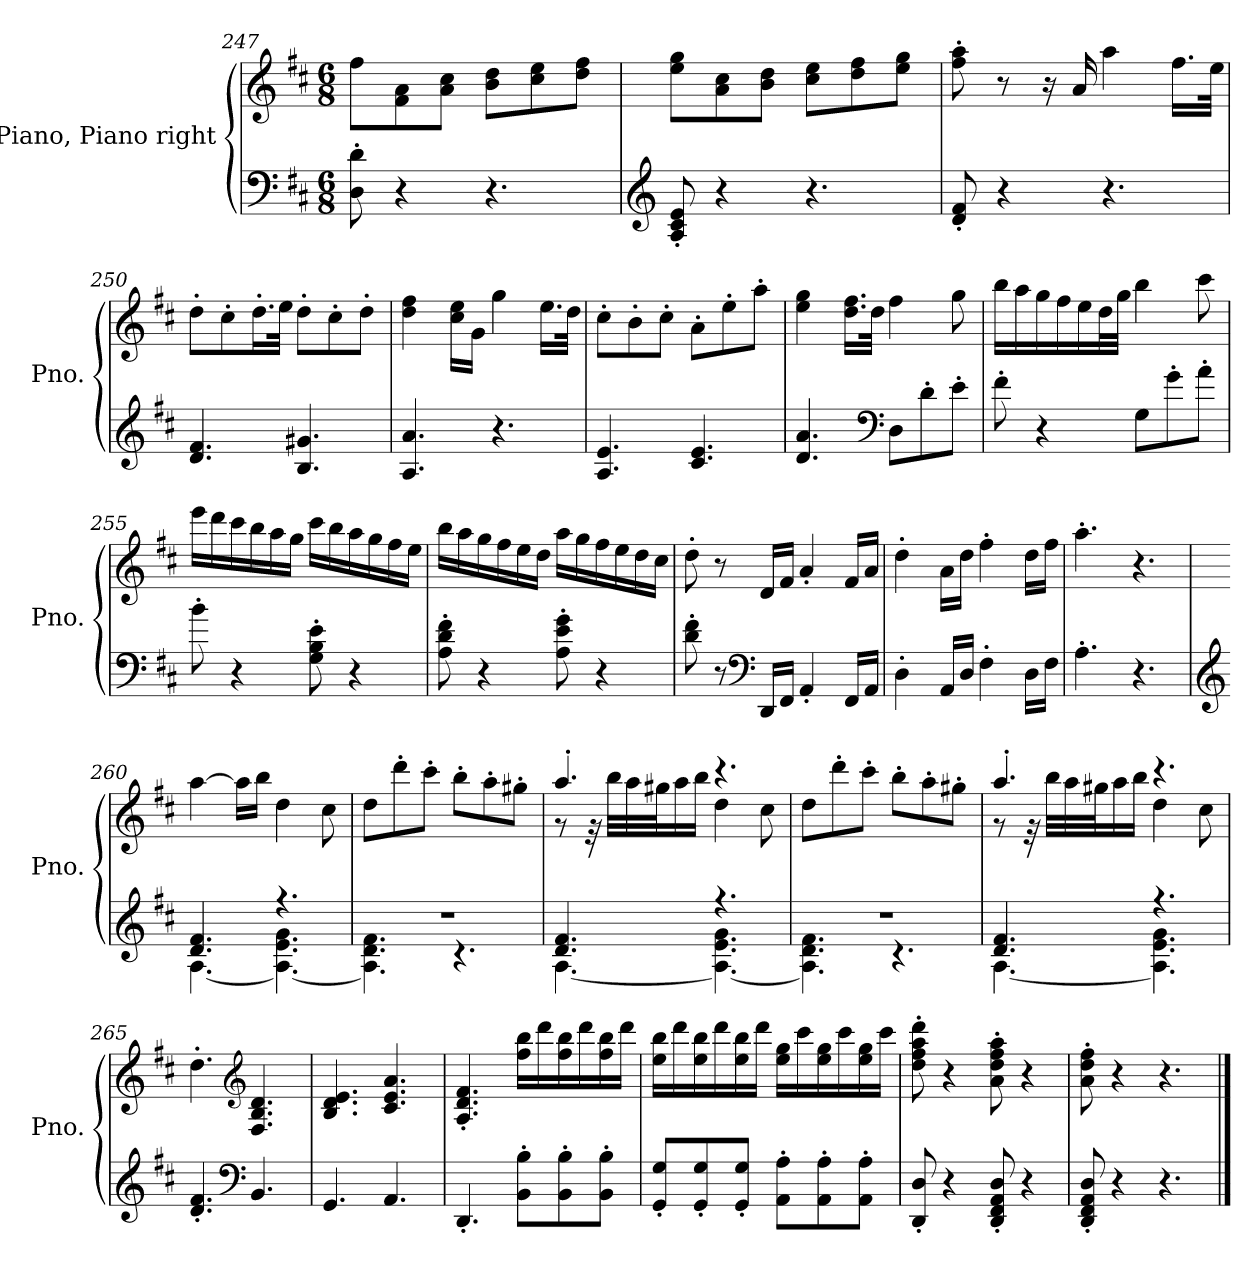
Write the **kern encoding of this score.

**kern	**kern
*part1	*part1
*staff2	*staff1
*I"Piano, Piano right	*
*I'Pno.	*
*clefF4	*clefG2
*k[f#c#]	*k[f#c#]
*M6/8	*M6/8
=247	=247
8D\' 8d\'	8ff#\L
4r	8f#\ 8a\
.	8a\ 8cc#\J
4.r	8b\ 8dd\L
.	8cc#\ 8ee\
.	8dd\ 8ff#\J
=248	=248
*clefG2	*
8A/' 8c#/' 8e/'	8ee\ 8gg\L
4r	8a\ 8cc#\
.	8b\ 8dd\J
4.r	8cc#\ 8ee\L
.	8dd\ 8ff#\
.	8ee\ 8gg\J
!!LO:LB:g=z
=249	=249
8d/' 8f#/'	8ff#\' 8aa\'
4r	8r
.	16r
.	16a/
4.r	4aa\
.	16.ff#\LL
.	32ee\JJk
=250	=250
4.d/ 4.f#/	8dd'\L
.	8cc#'\
.	16.dd'\L
.	32ee\JJk
4.B/ 4.g#X/	8dd'\L
.	8cc#'\
.	8dd'\J
=251	=251
4.A/ 4.a/	4dd\ 4ff#\
.	16cc#\ 16ee\LL
.	16g\JJ
4.r	4gg\
.	16.ee\LL
.	32dd\JJk
=252	=252
4.A/ 4.e/	8cc#'\L
.	8b'\
.	8cc#'\J
4.c#/ 4.e/	8a'\L
.	8ee'\
.	8aa'\J
=253	=253
4.d/ 4.a/	4ee\ 4gg\
.	16.dd\ 16.ff#\LL
.	32dd\JJk
*clefF4	*
8D\L	4ff#\
8d'\	.
8e'\J	8gg\
!!LO:LB:g=z
=254	=254
8f#'\	16bb\LL
.	16aa\
4r	16gg\
.	16ff#\
.	16ee\
.	32dd\L
.	32gg\JJJ
8G\L	4bb\
8g'\	.
8a'\J	8ccc#\
=255	=255
8b'\	16eee\LL
.	16ddd\
4r	16ccc#\
.	16bb\
.	16aa\
.	16gg\JJ
8G\' 8B\' 8e\'	16ccc#\LL
.	16bb\
4r	16aa\
.	16gg\
.	16ff#\
.	16ee\JJ
=256	=256
8A\' 8d\' 8f#\'	16bb\LL
.	16aa\
4r	16gg\
.	16ff#\
.	16ee\
.	16dd\JJ
8A\' 8e\' 8g\'	16aa\LL
.	16gg\
4r	16ff#\
.	16ee\
.	16dd\
.	16cc#\JJ
=257	=257
8d\' 8f#\'	8dd'\
8r	8r
*clefF4	*
16DD/LL	16d/LL
16FF#/JJ	16f#/JJ
4AA'/	4a'/
16FF#/LL	16f#/LL
16AA/JJ	16a/JJ
!!LO:LB:g=z
=258	=258
4D'\	4dd'\
16AA/LL	16a\LL
16D/JJ	16dd\JJ
4F#'\	4ff#'\
16D\LL	16dd\LL
16F#\JJ	16ff#\JJ
=259	=259
4.A'\	4.aa'\
4.r	4.r
=260	=260
*clefG2	*
*^	*
4.d/ 4.f#/	[4.A\	[4aa\
.	.	16aa\LL]
.	.	16bb\JJ
4.r	4.A\_ 4.e\ 4.g\	4dd\
.	.	8cc#\
=261	=261	=261
2.r	4.A\] 4.d\ 4.f#\	8dd\L
.	.	8ddd'\
.	.	8ccc#'\J
.	4.r	8bb'\L
.	.	8aa'\
.	.	8gg#X'\J
=262	=262	=262
*	*	*^
4.d/ 4.f#/	[4.A\	4.aa'/	8r
.	.	.	32r
.	.	.	32bb\LLL
.	.	.	32aa\
.	.	.	32gg#X\J
.	.	.	16aa\
.	.	.	16bb\JJ
4.r	4.A\_ 4.e\ 4.g\	4.r	4dd\
.	.	.	8cc#\
*	*	*v	*v
!!LO:LB:g=z
=263	=263	=263
2.r	4.A\] 4.d\ 4.f#\	8dd\L
.	.	8ddd'\
.	.	8ccc#'\J
.	4.r	8bb'\L
.	.	8aa'\
.	.	8gg#X'\J
=264	=264	=264
*	*	*^
4.d/ 4.f#/	[4.A\	4.aa'/	8r
.	.	.	32r
.	.	.	32bb\LLL
.	.	.	32aa\
.	.	.	32gg#X\J
.	.	.	16aa\
.	.	.	16bb\JJ
4.r	4.A\] 4.e\ 4.g\	4.r	4dd\
.	.	.	8cc#\
*v	*v	*	*
*	*v	*v
=265	=265
4.d/' 4.f#/'	4.dd'\
*clefF4	*clefG2
4.BB/	4.F#/ 4.B/ 4.d/
=266	=266
4.GG/	4.B/ 4.d/ 4.e/
4.AA/	4.c#/ 4.e/ 4.a/
=267	=267
4.DD'/	4.A/' 4.d/' 4.f#/'
8BB\' 8B\'L	16ff#\ 16bb\LL
.	16ddd\
8BB\' 8B\'	16ff#\ 16bb\
.	16ddd\
8BB\' 8B\'J	16ff#\ 16bb\
.	16ddd\JJ
!!LO:PB:g=z
=268	=268
8GG/' 8G/'L	16ee\ 16bb\LL
.	16ddd\
8GG/' 8G/'	16ee\ 16bb\
.	16ddd\
8GG/' 8G/'J	16ee\ 16bb\
.	16ddd\JJ
8AA\' 8A\'L	16ee\ 16gg\LL
.	16ccc#\
8AA\' 8A\'	16ee\ 16gg\
.	16ccc#\
8AA\' 8A\'J	16ee\ 16gg\
.	16ccc#\JJ
=269	=269
8DD/' 8D/'	8dd\' 8ff#\' 8aa\' 8ddd\'
4r	4r
8DD/' 8FF#/' 8AA/' 8D/'	8a\' 8dd\' 8ff#\' 8aa\'
4r	4r
=270	=270
8DD/' 8FF#/' 8AA/' 8D/'	8a\' 8dd\' 8ff#\'
4r	4r
4.r	4.r
==	==
*-	*-
